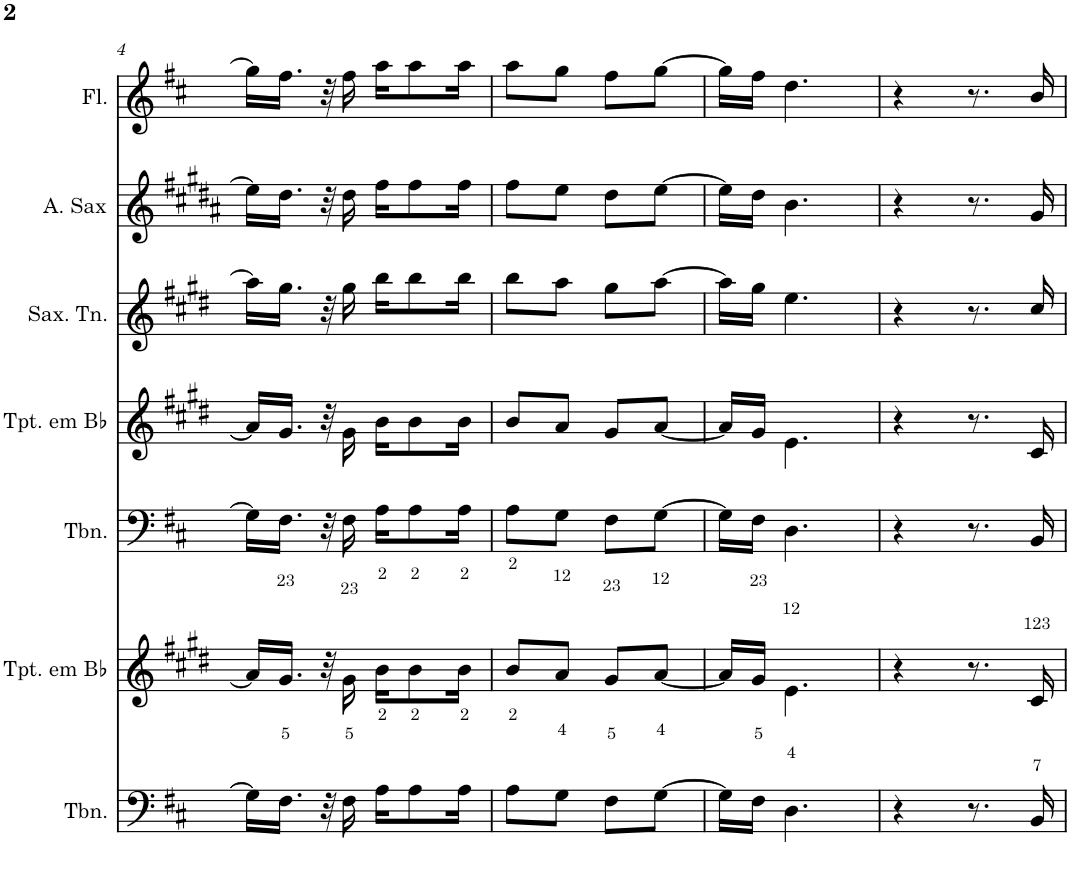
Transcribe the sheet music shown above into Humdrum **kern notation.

**kern	**kern	**kern	**kern	**kern	**kern	**kern
*part7	*part6	*part5	*part4	*part3	*part2	*part1
*staff7	*staff6	*staff5	*staff4	*staff3	*staff2	*staff1
*I"Trombone	*I"Trompete em Bb	*I"Trombone	*I"Trompete em Bb	*I"Saxofone Tenor	*I"Saxofone Alto	*I"Flauta Transversal
*I'Tbn.	*I'Tpt. em Bb	*I'Tbn.	*I'Tpt. em Bb	*I'Sax. Tn.	*	*I'Fl.
!!LO:PB:g=z
*clefF4	*clefG2	*clefF4	*clefG2	*clefG2	*clefG2	*clefG2
*	*Trd1c2	*	*Trd1c2	*Trd8c14	*Trd5c9	*
*k[f#c#]	*k[f#c#g#d#]	*k[f#c#]	*k[f#c#g#d#]	*k[f#c#g#d#]	*k[f#c#g#d#a#]	*k[f#c#]
*M2/4	*M2/4	*M2/4	*M2/4	*M2/4	*M2/4	*M2/4
=4	=4	=4	=4	=4	=4	=4
16G\LL]	16a/LL]	16G\LL]	16a/LL]	16aa\LL]	16ee\LL]	16gg\LL]
16.F#\JJ	16.g#/JJ	16.F#\JJ	16.g#/JJ	16.gg#\JJ	16.dd#\JJ	16.ff#\JJ
32r	32r	32r	32r	32r	32r	32r
16F#\	16g#\	16F#\	16g#\	16gg#\	16dd#\	16ff#\
16A\KL	16b\KL	16A\KL	16b\KL	16bb\KL	16ff#\KL	16aa\KL
8A\	8b\	8A\	8b\	8bb\	8ff#\	8aa\
16A\Jk	16b\Jk	16A\Jk	16b\Jk	16bb\Jk	16ff#\Jk	16aa\Jk
=5	=5	=5	=5	=5	=5	=5
8A\L	8b/L	8A\L	8b/L	8bb\L	8ff#\L	8aa\L
8G\J	8a/J	8G\J	8a/J	8aa\J	8ee\J	8gg\J
8F#\L	8g#/L	8F#\L	8g#/L	8gg#\L	8dd#\L	8ff#\L
[8G\J	[8a/J	[8G\J	[8a/J	[8aa\J	[8ee\J	[8gg\J
=6	=6	=6	=6	=6	=6	=6
16G\LL]	16a/LL]	16G\LL]	16a/LL]	16aa\LL]	16ee\LL]	16gg\LL]
16F#\JJ	16g#/JJ	16F#\JJ	16g#/JJ	16gg#\JJ	16dd#\JJ	16ff#\JJ
4.D\	4.e\	4.D\	4.e\	4.ee\	4.b\	4.dd\
=7	=7	=7	=7	=7	=7	=7
4r	4r	4r	4r	4r	4r	4r
8.r	8.r	8.r	8.r	8.r	8.r	8.r
16BB/	16c#/	16BB/	16c#/	16cc#/	16g#/	16b/
=	=	=	=	=	=	=
*-	*-	*-	*-	*-	*-	*-
